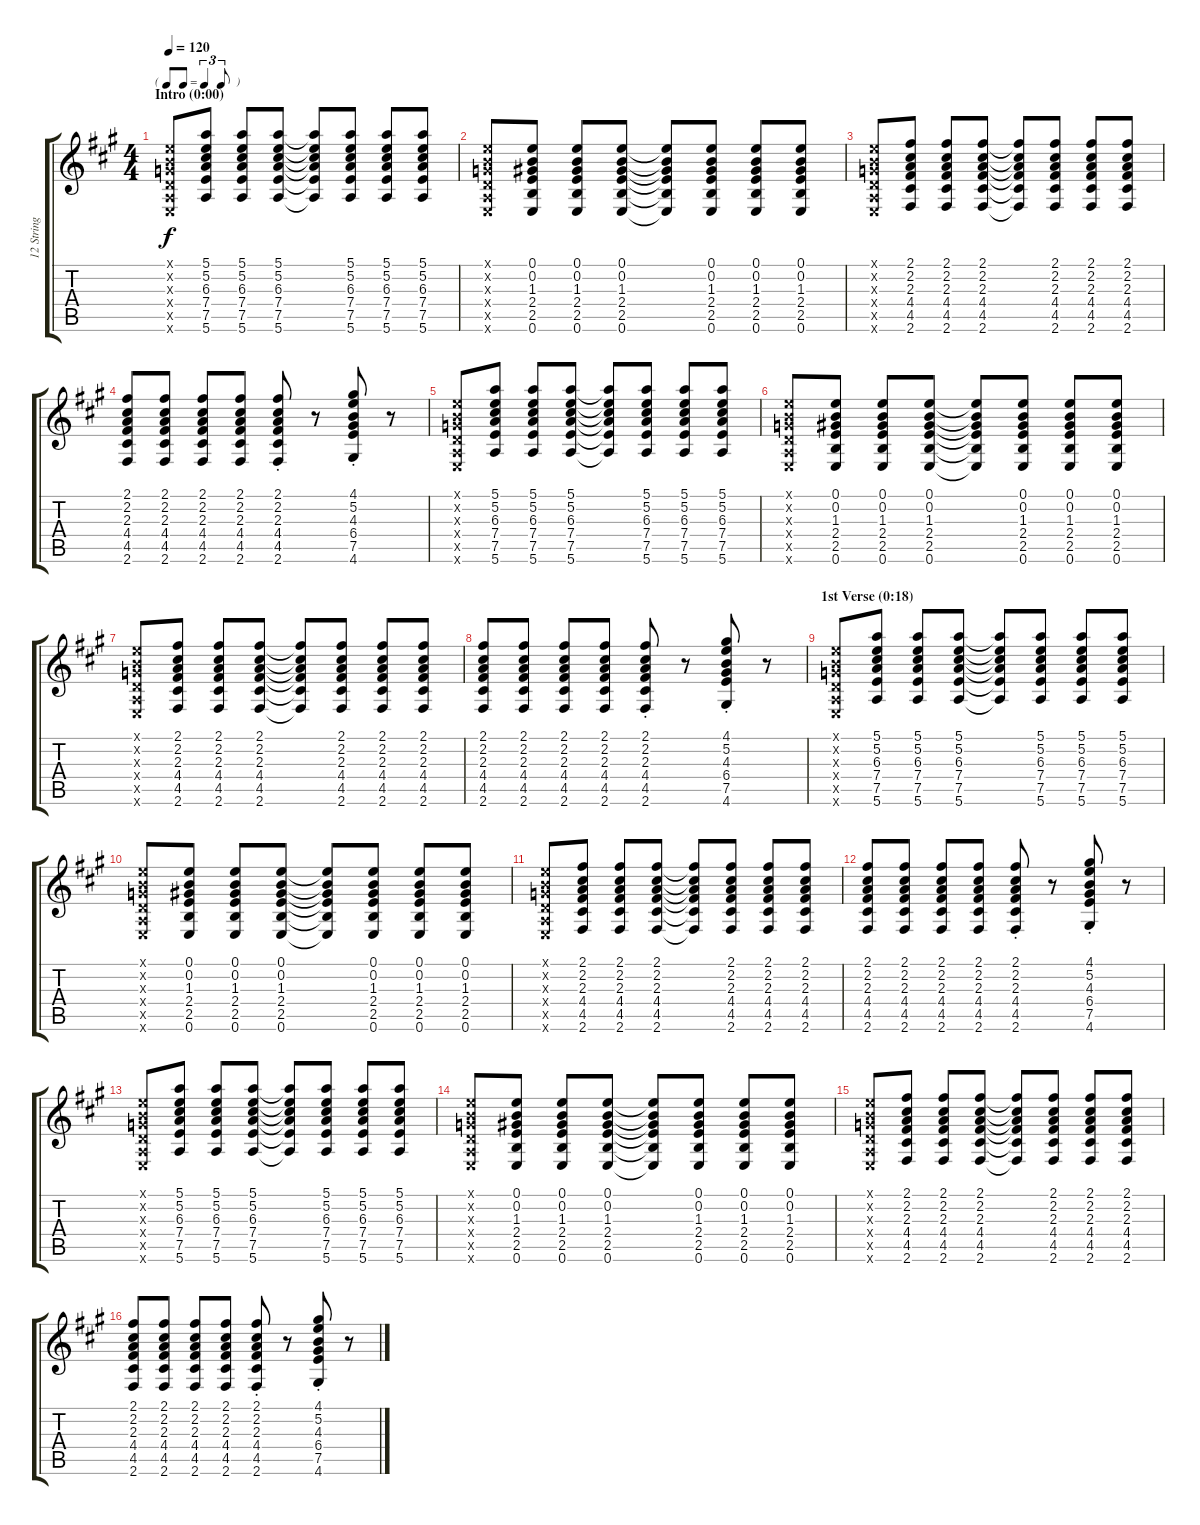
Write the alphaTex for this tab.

\track ("12 String" "12 String") {instrument acousticguitarsteel}
\staff {score tabs}
\tuning (E4 B3 G3 D3 A2 E2) {hide}
\ts (4 4)
\tf triplet8th
\section ("" "Intro (0:00)")
\tempo 120
\clef g2
\ks a
(0.1{x} 0.2{x} 0.3{x} 0.4{x} 0.5{x} 0.6{x}).8{dy f instrument acousticguitarsteel} (5.1 5.2 6.3 7.4 7.5 5.6).8 (5.1 5.2 6.3 7.4 7.5 5.6).8 (5.1 5.2 6.3 7.4 7.5 5.6).8 (5.1{t} 5.2{t} 6.3{t} 7.4{t} 7.5{t} 5.6{t}).8 (5.1 5.2 6.3 7.4 7.5 5.6).8 (5.1 5.2 6.3 7.4 7.5 5.6).8 (5.1 5.2 6.3 7.4 7.5 5.6).8 |
(0.1{x} 0.2{x} 0.3{x} 0.4{x} 0.5{x} 0.6{x}).8 (0.1 0.2 1.3 2.4 2.5 0.6).8 (0.1 0.2 1.3 2.4 2.5 0.6).8 (0.1 0.2 1.3 2.4 2.5 0.6).8 (0.1{t} 0.2{t} 1.3{t} 2.4{t} 2.5{t} 0.6{t}).8 (0.1 0.2 1.3 2.4 2.5 0.6).8 (0.1 0.2 1.3 2.4 2.5 0.6).8 (0.1 0.2 1.3 2.4 2.5 0.6).8 |
(0.1{x} 0.2{x} 0.3{x} 0.4{x} 0.5{x} 0.6{x}).8 (2.1 2.2 2.3 4.4 4.5 2.6).8 (2.1 2.2 2.3 4.4 4.5 2.6).8 (2.1 2.2 2.3 4.4 4.5 2.6).8 (2.1{t} 2.2{t} 2.3{t} 4.4{t} 4.5{t} 2.6{t}).8 (2.1 2.2 2.3 4.4 4.5 2.6).8 (2.1 2.2 2.3 4.4 4.5 2.6).8 (2.1 2.2 2.3 4.4 4.5 2.6).8 |
(2.1 2.2 2.3 4.4 4.5 2.6).8 (2.1 2.2 2.3 4.4 4.5 2.6).8 (2.1 2.2 2.3 4.4 4.5 2.6).8 (2.1 2.2 2.3 4.4 4.5 2.6).8 (2.1{st} 2.2{st} 2.3{st} 4.4{st} 4.5{st} 2.6{st}).8 r.8 (4.1{st} 5.2{st} 4.3{st} 6.4{st} 7.5{st} 4.6{st}).8 r.8 |
(0.1{x} 0.2{x} 0.3{x} 0.4{x} 0.5{x} 0.6{x}).8 (5.1 5.2 6.3 7.4 7.5 5.6).8 (5.1 5.2 6.3 7.4 7.5 5.6).8 (5.1 5.2 6.3 7.4 7.5 5.6).8 (5.1{t} 5.2{t} 6.3{t} 7.4{t} 7.5{t} 5.6{t}).8 (5.1 5.2 6.3 7.4 7.5 5.6).8 (5.1 5.2 6.3 7.4 7.5 5.6).8 (5.1 5.2 6.3 7.4 7.5 5.6).8 |
(0.1{x} 0.2{x} 0.3{x} 0.4{x} 0.5{x} 0.6{x}).8 (0.1 0.2 1.3 2.4 2.5 0.6).8 (0.1 0.2 1.3 2.4 2.5 0.6).8 (0.1 0.2 1.3 2.4 2.5 0.6).8 (0.1{t} 0.2{t} 1.3{t} 2.4{t} 2.5{t} 0.6{t}).8 (0.1 0.2 1.3 2.4 2.5 0.6).8 (0.1 0.2 1.3 2.4 2.5 0.6).8 (0.1 0.2 1.3 2.4 2.5 0.6).8 |
(0.1{x} 0.2{x} 0.3{x} 0.4{x} 0.5{x} 0.6{x}).8 (2.1 2.2 2.3 4.4 4.5 2.6).8 (2.1 2.2 2.3 4.4 4.5 2.6).8 (2.1 2.2 2.3 4.4 4.5 2.6).8 (2.1{t} 2.2{t} 2.3{t} 4.4{t} 4.5{t} 2.6{t}).8 (2.1 2.2 2.3 4.4 4.5 2.6).8 (2.1 2.2 2.3 4.4 4.5 2.6).8 (2.1 2.2 2.3 4.4 4.5 2.6).8 |
(2.1 2.2 2.3 4.4 4.5 2.6).8 (2.1 2.2 2.3 4.4 4.5 2.6).8 (2.1 2.2 2.3 4.4 4.5 2.6).8 (2.1 2.2 2.3 4.4 4.5 2.6).8 (2.1{st} 2.2{st} 2.3{st} 4.4{st} 4.5{st} 2.6{st}).8 r.8 (4.1{st} 5.2{st} 4.3{st} 6.4{st} 7.5{st} 4.6{st}).8 r.8 |
\section ("" "1st Verse (0:18)")
(0.1{x} 0.2{x} 0.3{x} 0.4{x} 0.5{x} 0.6{x}).8 (5.1 5.2 6.3 7.4 7.5 5.6).8 (5.1 5.2 6.3 7.4 7.5 5.6).8 (5.1 5.2 6.3 7.4 7.5 5.6).8 (5.1{t} 5.2{t} 6.3{t} 7.4{t} 7.5{t} 5.6{t}).8 (5.1 5.2 6.3 7.4 7.5 5.6).8 (5.1 5.2 6.3 7.4 7.5 5.6).8 (5.1 5.2 6.3 7.4 7.5 5.6).8 |
(0.1{x} 0.2{x} 0.3{x} 0.4{x} 0.5{x} 0.6{x}).8 (0.1 0.2 1.3 2.4 2.5 0.6).8 (0.1 0.2 1.3 2.4 2.5 0.6).8 (0.1 0.2 1.3 2.4 2.5 0.6).8 (0.1{t} 0.2{t} 1.3{t} 2.4{t} 2.5{t} 0.6{t}).8 (0.1 0.2 1.3 2.4 2.5 0.6).8 (0.1 0.2 1.3 2.4 2.5 0.6).8 (0.1 0.2 1.3 2.4 2.5 0.6).8 |
(0.1{x} 0.2{x} 0.3{x} 0.4{x} 0.5{x} 0.6{x}).8 (2.1 2.2 2.3 4.4 4.5 2.6).8 (2.1 2.2 2.3 4.4 4.5 2.6).8 (2.1 2.2 2.3 4.4 4.5 2.6).8 (2.1{t} 2.2{t} 2.3{t} 4.4{t} 4.5{t} 2.6{t}).8 (2.1 2.2 2.3 4.4 4.5 2.6).8 (2.1 2.2 2.3 4.4 4.5 2.6).8 (2.1 2.2 2.3 4.4 4.5 2.6).8 |
(2.1 2.2 2.3 4.4 4.5 2.6).8 (2.1 2.2 2.3 4.4 4.5 2.6).8 (2.1 2.2 2.3 4.4 4.5 2.6).8 (2.1 2.2 2.3 4.4 4.5 2.6).8 (2.1{st} 2.2{st} 2.3{st} 4.4{st} 4.5{st} 2.6{st}).8 r.8 (4.1{st} 5.2{st} 4.3{st} 6.4{st} 7.5{st} 4.6{st}).8 r.8 |
(0.1{x} 0.2{x} 0.3{x} 0.4{x} 0.5{x} 0.6{x}).8 (5.1 5.2 6.3 7.4 7.5 5.6).8 (5.1 5.2 6.3 7.4 7.5 5.6).8 (5.1 5.2 6.3 7.4 7.5 5.6).8 (5.1{t} 5.2{t} 6.3{t} 7.4{t} 7.5{t} 5.6{t}).8 (5.1 5.2 6.3 7.4 7.5 5.6).8 (5.1 5.2 6.3 7.4 7.5 5.6).8 (5.1 5.2 6.3 7.4 7.5 5.6).8 |
(0.1{x} 0.2{x} 0.3{x} 0.4{x} 0.5{x} 0.6{x}).8 (0.1 0.2 1.3 2.4 2.5 0.6).8 (0.1 0.2 1.3 2.4 2.5 0.6).8 (0.1 0.2 1.3 2.4 2.5 0.6).8 (0.1{t} 0.2{t} 1.3{t} 2.4{t} 2.5{t} 0.6{t}).8 (0.1 0.2 1.3 2.4 2.5 0.6).8 (0.1 0.2 1.3 2.4 2.5 0.6).8 (0.1 0.2 1.3 2.4 2.5 0.6).8 |
(0.1{x} 0.2{x} 0.3{x} 0.4{x} 0.5{x} 0.6{x}).8 (2.1 2.2 2.3 4.4 4.5 2.6).8 (2.1 2.2 2.3 4.4 4.5 2.6).8 (2.1 2.2 2.3 4.4 4.5 2.6).8 (2.1{t} 2.2{t} 2.3{t} 4.4{t} 4.5{t} 2.6{t}).8 (2.1 2.2 2.3 4.4 4.5 2.6).8 (2.1 2.2 2.3 4.4 4.5 2.6).8 (2.1 2.2 2.3 4.4 4.5 2.6).8 |
(2.1 2.2 2.3 4.4 4.5 2.6).8 (2.1 2.2 2.3 4.4 4.5 2.6).8 (2.1 2.2 2.3 4.4 4.5 2.6).8 (2.1 2.2 2.3 4.4 4.5 2.6).8 (2.1{st} 2.2{st} 2.3{st} 4.4{st} 4.5{st} 2.6{st}).8 r.8 (4.1{st} 5.2{st} 4.3{st} 6.4{st} 7.5{st} 4.6{st}).8 r.8
